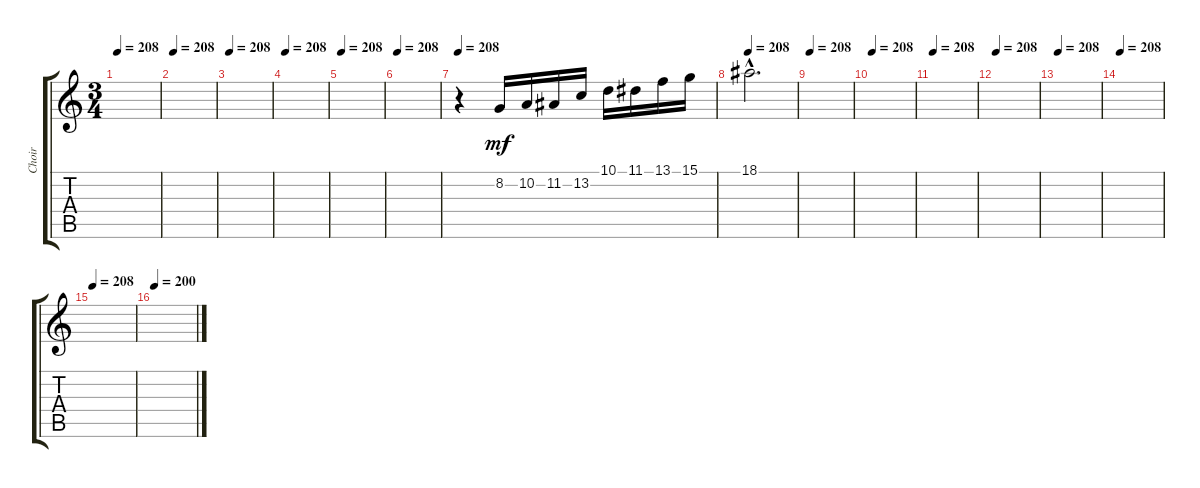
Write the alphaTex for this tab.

\track ("Choir" "Choir") {instrument choiraahs}
\staff {score tabs}
\tuning (E4 B3 G3 D3 A2 E2) {hide}
\ts (3 4)
\tempo 208
\clef g2
\ks c
|
\tempo 208
|
\tempo 208
|
\tempo 208
|
\tempo 208
|
\tempo 208
|
\tempo 208
r.4{instrument pad1newage} 8.2.16{dy mf} 10.2.16 11.2.16 13.2.16 10.1.16 11.1.16 13.1.16 15.1.16 |
\tempo 208
18.1{hac}.2{d} |
\tempo 208
|
\tempo 208
|
\tempo 208
|
\tempo 208
|
\tempo 208
|
\tempo 208
|
\tempo 208
|
\tempo 208
\tempo 200
